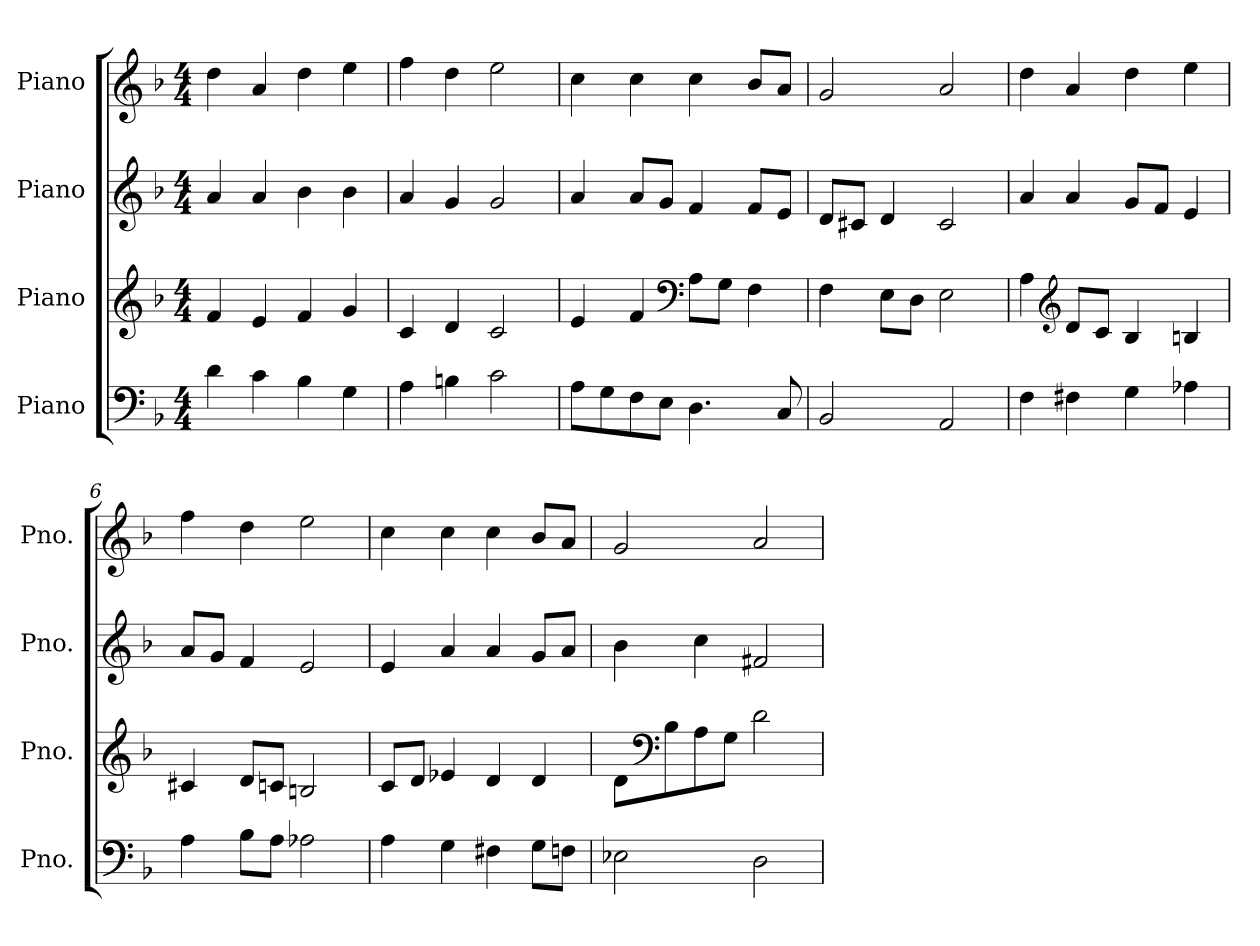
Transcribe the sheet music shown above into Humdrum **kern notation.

**kern	**kern	**kern	**kern
*part4	*part3	*part2	*part1
*staff4	*staff3	*staff2	*staff1
*I"Piano	*I"Piano	*I"Piano	*I"Piano
*I'Pno.	*I'Pno.	*I'Pno.	*I'Pno.
*clefF4	*clefG2	*clefG2	*clefG2
*k[b-]	*k[b-]	*k[b-]	*k[b-]
*M4/4	*M4/4	*M4/4	*M4/4
*MM120	*MM120	*MM120	*MM120
=1	=1	=1	=1
4d\	4f/	4a/	4dd\
4c\	4e/	4a/	4a/
4B-\	4f/	4b-\	4dd\
4G\	4g/	4b-\	4ee\
=2	=2	=2	=2
4A\	4c/	4a/	4ff\
4Bn\	4d/	4g/	4dd\
2c\	2c/	2g/	2ee\
=3	=3	=3	=3
8A\L	4e/	4a/	4cc\
8G\	.	.	.
8F\	4f/	8a/L	4cc\
8E\J	.	8g/J	.
*	*clefF4	*	*
4.D\	8A\L	4f/	4cc\
.	8G\J	.	.
.	4F\	8f/L	8b-/L
8C/	.	8e/J	8a/J
=4	=4	=4	=4
2BB-/	4F\	8d/L	2g/
.	.	8c#X/J	.
.	8E\L	4d/	.
.	8D\J	.	.
2AA/	2E\	2c#/	2a/
=5	=5	=5	=5
4F\	4A\	4a/	4dd\
*	*clefG2	*	*
4F#X\	8d/L	4a/	4a/
.	8c/J	.	.
4G\	4B-/	8g/L	4dd\
.	.	8f/J	.
4A-X\	4Bn/	4e/	4ee\
=6	=6	=6	=6
4A\	4c#X/	8a/L	4ff\
.	.	8g/J	.
8B-\L	8d/L	4f/	4dd\
8A\J	8cn/J	.	.
2A-X\	2Bn/	2e/	2ee\
!!LO:LB:g=z
=7	=7	=7	=7
4A\	8c/L	4e/	4cc\
.	8d/J	.	.
4G\	4e-X/	4a/	4cc\
4F#X\	4d/	4a/	4cc\
8G\L	4d/	8g/L	8b-/L
8Fn\J	.	8a/J	8a/J
=8	=8	=8	=8
2E-X\	8d\L	4b-\	2g/
*	*clefF4	*	*
.	8B-\	.	.
.	8A\	4cc\	.
.	8G\J	.	.
2D\	2d\	2f#X/	2a/
=	=	=	=
*-	*-	*-	*-
